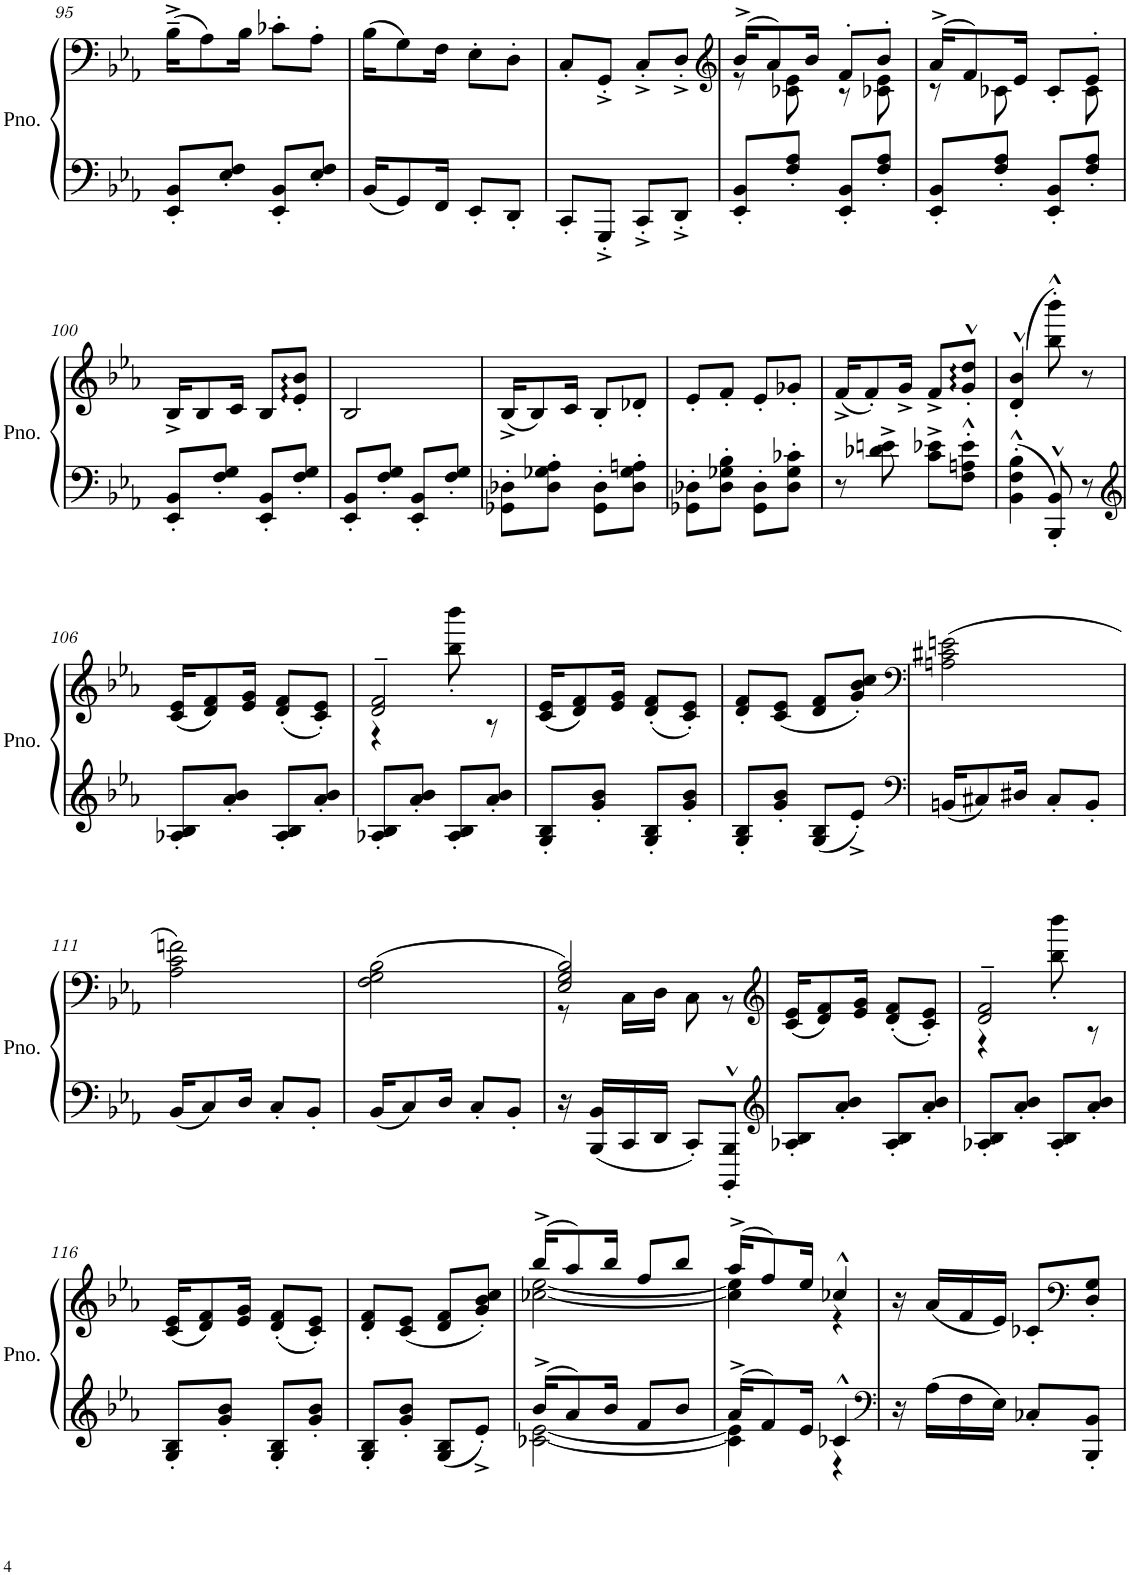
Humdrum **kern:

**kern	**kern
*part1	*part1
*staff2	*staff1
*I"Piano	*
*I'Pno.	*
!!LO:PB:g=z
*clefF4	*clefF4
*k[b-e-a-]	*k[b-e-a-]
*M2/4	*M2/4
=95	=95
8EE-/' 8BB-/'L	(16B-~^\KL
.	8A-\)
8E-/' 8F/'J	.
.	16B-\Jk
8EE-/' 8BB-/'L	8c-X'\L
8E-/' 8F/'J	8A-'\J
=96	=96
16BB-/KL	(16B-\KL
8GG/	8G\)
16FF/Jk	16F\Jk
8EE-'/L	8E-'\L
8DD'/J	8D'\J
=97	=97
8CC'/L	8C'/L
8GGG'^/J	8GG'^/J
8CC'^/L	8C'^/L
8DD'^/J	8D'^/J
=98	=98
*	*clefG2
*	*^
8EE-/' 8BB-/'L	(16b-^/KL	8r
.	8a-/)	.
8F/' 8A-/'J	.	8c-X\ 8e-\
.	16b-/Jk	.
8EE-/' 8BB-/'L	8f'/L	8r
8F/' 8A-/'J	8b-'/J	8c-X\ 8e-\
=99	=99	=99
8EE-/' 8BB-/'L	(16a-^/KL	8r
.	8f/)	.
8F/' 8A-/'J	.	8c-X\
.	16e-/Jk	.
8EE-/' 8BB-/'L	8c-'/L	8ryy
8F/' 8A-/'J	8e-'/J	8c-\
*	*v	*v
!!LO:LB:g=z
=100	=100
8EE-/' 8BB-/'L	16B-^/KL
.	8B-/
8F/' 8G/'J	.
.	16c/Jk
8EE-/' 8BB-/'L	8B-/L
8F/' 8G/'J	8e-/' 8b-/'J
=101	=101
8EE-/' 8BB-/'L	2B-/
8F/' 8G/'J	.
8EE-/' 8BB-/'L	.
8F/' 8G/'J	.
=102	=102
8GG-X\' 8D-X\'L	(16B-^/KL
.	8B-/)
8D-\' 8G-X\' 8A-\'J	.
.	16c/Jk
8GG-\' 8D-\'L	8B-'/L
8D-\' 8G-\' 8An\'J	8d-X'/J
=103	=103
8GG-X\' 8D-X\'L	8e-'/L
8D-\' 8G-X\' 8B-\'J	8f'/J
8GG-\' 8D-\'L	8e-'/L
8D-\' 8G-\' 8c-X\'J	8g-X'/J
=104	=104
8r	(16f^/KL
.	8f'/)
8d-X\^ 8en\^	.
.	16g^/Jk
8c\^ 8e-X\^L	8f^/L
8F\'^^ 8An\'^^ 8e-\'^^J	8g/'^^ 8dd/'^^J
=105	=105
4BB-\'^^ 4F\'^^ 4B-\'^^	(4d/'^^ 4b-/'^^
8BBB-/'^^ 8BB-/'^^	8bb-\'^^ 8bbb-\'^^)
8r	8r
!!LO:LB:g=z
=106	=106
*clefG2	*
8A-X/' 8B-/'L	(16c/ 16e-/KL
.	8d/ 8f/)
8a-/' 8b-/'J	.
.	16e-/ 16g/Jk
8A-/' 8B-/'L	(8d/' 8f/'L
8a-/' 8b-/'J	8c/' 8e-/'J)
=107	=107
*	*^
8A-X/' 8B-/'L	2d/~ 2f/~	4r
8a-/' 8b-/'J	.	.
8A-/' 8B-/'L	.	8bb-\' 8bbb-\'
8a-/' 8b-/'J	.	8r
*	*v	*v
=108	=108
8G/' 8B-/'L	(16c/ 16e-/KL
.	8d/ 8f/)
8g/' 8b-/'J	.
.	16e-/ 16g/Jk
8G/' 8B-/'L	(8d/' 8f/'L
8g/' 8b-/'J	8c/' 8e-/'J)
=109	=109
8G/' 8B-/'L	8d/' 8f/'L
8g/' 8b-/'J	(8c/ 8e-/J
8G/ 8B-/L	8d/ 8f/L
8e-'^/J	8g/' 8b-/' 8cc/'J)
=110	=110
*clefF4	*clefF4
16BBn/KL	(2An\ 2c#X\ 2en\
8C#X/	.
16D#X/Jk	.
8C#'/L	.
8BB'/J	.
!!LO:LB:g=z
=111	=111
16BB-/KL	2A-\ 2c\ 2fn\)
8C/	.
16D/Jk	.
8C'/L	.
8BB-'/J	.
=112	=112
16BB-/KL	(2F\ 2G\ 2B-\
8C/	.
16D/Jk	.
8C'/L	.
8BB-'/J	.
=113	=113
*	*^
16r	2E-/ 2G/ 2B-/)	8r
16BBB-/ 16BB-/LL	.	.
16CC/	.	16C\LL
16DD/JJ	.	16D\JJ
8CC'/L	.	8C\
8BBBB-/'^^ 8BBB-/'^^J	.	8r
*	*v	*v
=114	=114
*clefG2	*clefG2
8A-X/' 8B-/'L	(16c/ 16e-/KL
.	8d/ 8f/)
8a-/' 8b-/'J	.
.	16e-/ 16g/Jk
8A-/' 8B-/'L	(8d/' 8f/'L
8a-/' 8b-/'J	8c/' 8e-/'J)
=115	=115
*	*^
8A-X/' 8B-/'L	2d/~ 2f/~	4r
8a-/' 8b-/'J	.	.
8A-/' 8B-/'L	.	8bb-\' 8bbb-\'
8a-/' 8b-/'J	.	8r
*	*v	*v
!!LO:LB:g=z
=116	=116
8G/' 8B-/'L	(16c/ 16e-/KL
.	8d/ 8f/)
8g/' 8b-/'J	.
.	16e-/ 16g/Jk
8G/' 8B-/'L	(8d/' 8f/'L
8g/' 8b-/'J	8c/' 8e-/'J)
=117	=117
8G/' 8B-/'L	8d/' 8f/'L
8g/' 8b-/'J	(8c/ 8e-/J
8G/ 8B-/L	8d/ 8f/L
8e-'^/J	8g/' 8b-/' 8cc/'J)
=118	=118
*^	*^
16b-^/KL	[2c-X\ [2e-\	(16bb-^/KL	[2cc-X\ [2ee-\
8a-/	.	8aa-/)	.
16b-/Jk	.	16bb-/Jk	.
8f/L	.	8ff/L	.
8b-/J	.	8bb-/J	.
=119	=119	=119	=119
16a-^/KL	4c-\] 4e-\]	(16aa-^/KL	4cc-\] 4ee-\]
8f/	.	8ff/)	.
16e-/Jk	.	16ee-/Jk	.
4c-X^^/	4r	4cc-X^^/	4r
*v	*v	*	*
*	*v	*v
=120	=120
*clefF4	*
16r	16r
16A-\LL	(16a-/LL
16F\	16f/
16E-\JJ	16e-/JJ)
8C-X'/L	8c-X'/L
*	*clefF4
8BBB-/' 8BB-/'J	8D/' 8G/'J
=	=
*-	*-
